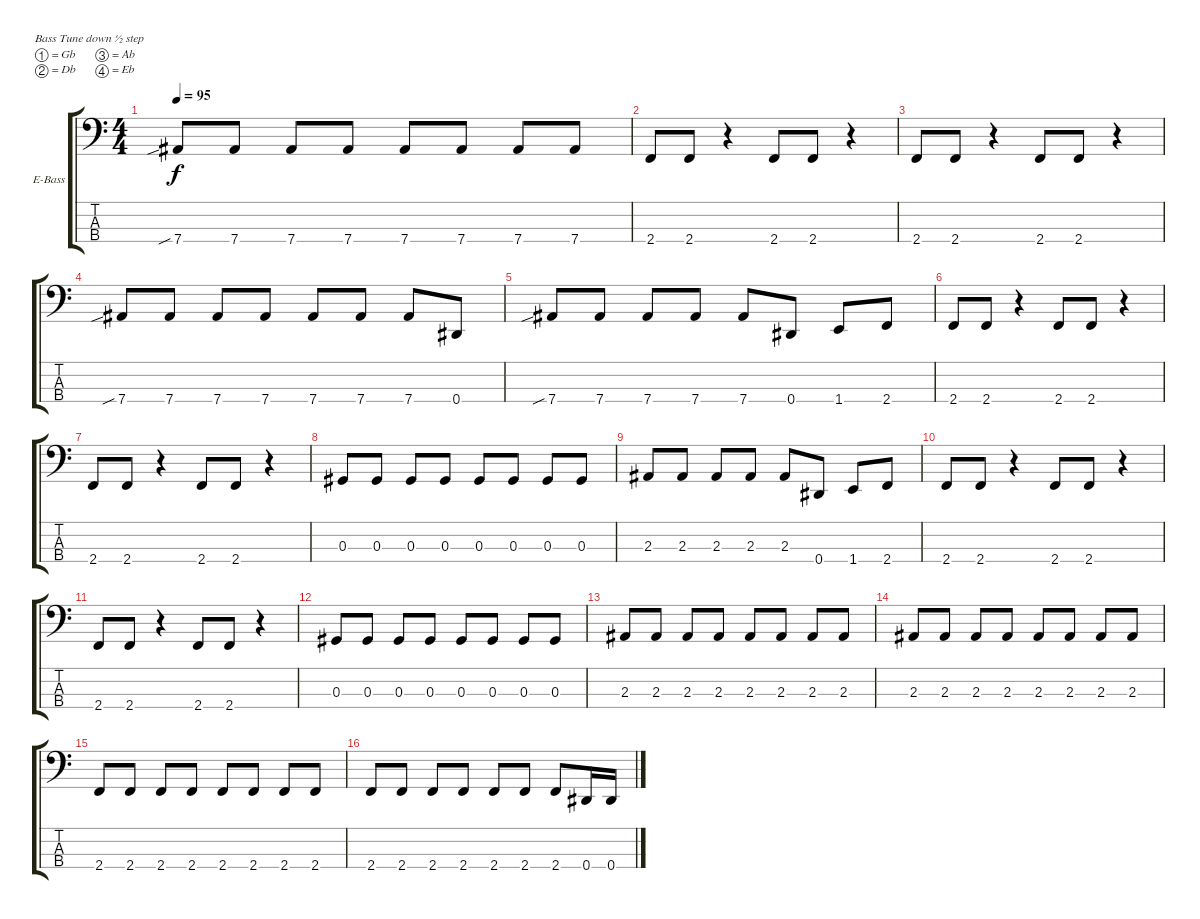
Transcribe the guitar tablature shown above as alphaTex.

\bracketExtendMode groupsimilarinstruments
\firstSystemTrackNameOrientation horizontal
\otherSystemsTrackNameOrientation horizontal
\track ("Bass" "E-Bass") {instrument electricbassfinger}
\staff {score tabs}
\tuning (Gb2 Db2 Ab1 Eb1)
\ts (4 4)
\tempo 95
\clef f4
\ks c
7.4{sib}.8{dy f} 7.4.8 7.4.8 7.4.8 7.4.8 7.4.8 7.4.8 7.4.8 |
2.4.8 2.4.8 r.4 2.4.8 2.4.8 r.4 |
2.4.8 2.4.8 r.4 2.4.8 2.4.8 r.4 |
7.4{sib}.8 7.4.8 7.4.8 7.4.8 7.4.8 7.4.8 7.4.8 0.4.8 |
7.4{sib}.8 7.4.8 7.4.8 7.4.8 7.4.8 0.4.8 1.4.8 2.4.8 |
2.4.8 2.4.8 r.4 2.4.8 2.4.8 r.4 |
2.4.8 2.4.8 r.4 2.4.8 2.4.8 r.4 |
0.3.8 0.3.8 0.3.8 0.3.8 0.3.8 0.3.8 0.3.8 0.3.8 |
2.3.8 2.3.8 2.3.8 2.3.8 2.3.8 0.4.8 1.4.8 2.4.8 |
2.4.8 2.4.8 r.4 2.4.8 2.4.8 r.4 |
2.4.8 2.4.8 r.4 2.4.8 2.4.8 r.4 |
0.3.8 0.3.8 0.3.8 0.3.8 0.3.8 0.3.8 0.3.8 0.3.8 |
2.3.8 2.3.8 2.3.8 2.3.8 2.3.8 2.3.8 2.3.8 2.3.8 |
2.3.8 2.3.8 2.3.8 2.3.8 2.3.8 2.3.8 2.3.8 2.3.8 |
2.4.8 2.4.8 2.4.8 2.4.8 2.4.8 2.4.8 2.4.8 2.4.8 |
2.4.8 2.4.8 2.4.8 2.4.8 2.4.8 2.4.8 2.4.8 0.4.16 0.4.16
